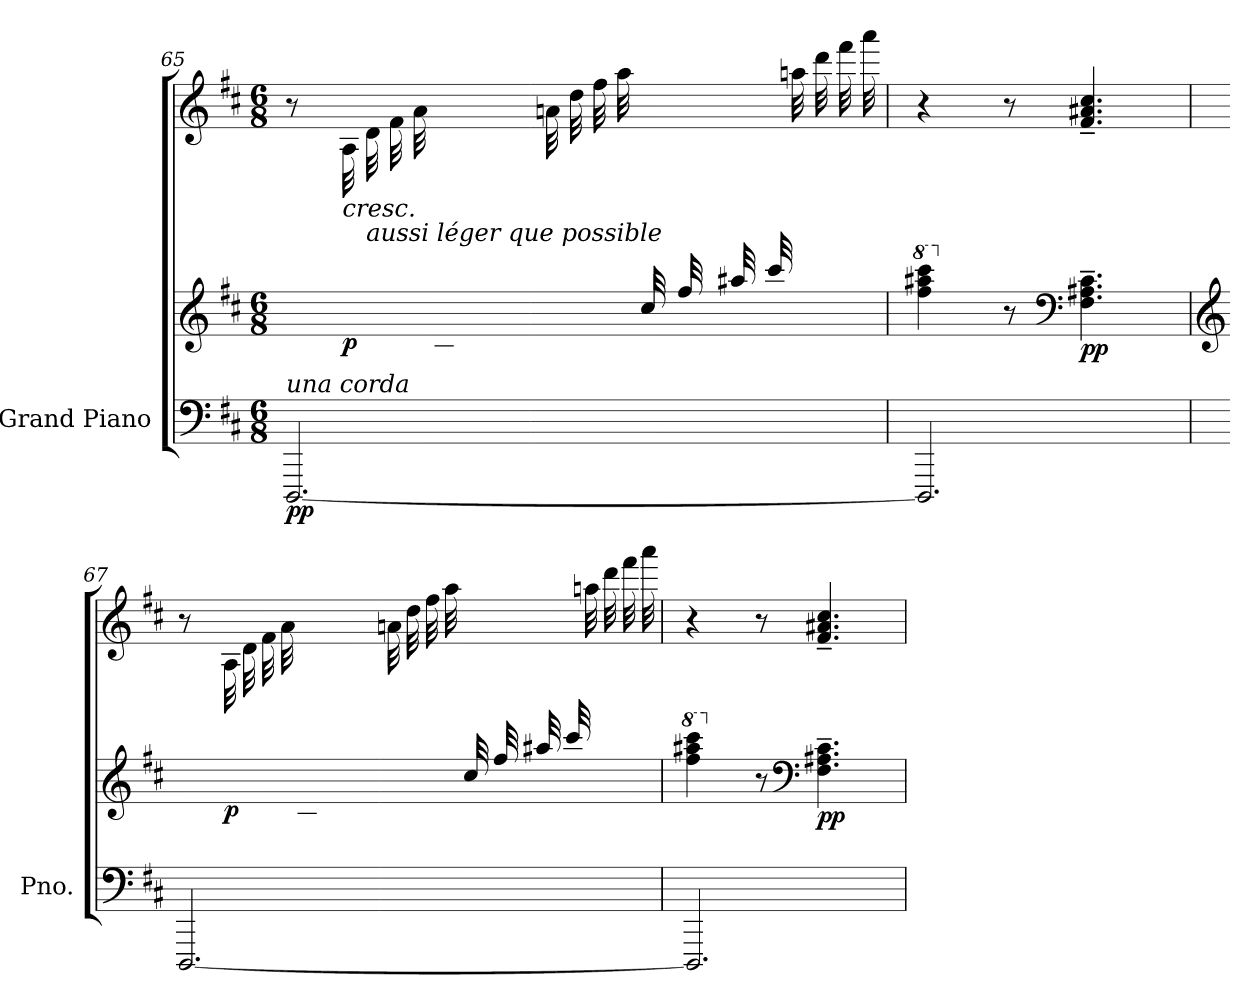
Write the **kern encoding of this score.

**kern	**kern	**kern	**dynam
*part1	*part1	*part1	*part1
*staff3	*staff2	*staff1	*staff1/2/3
*I"Grand Piano	*	*	*
*I'Pno.	*	*	*
!!LO:LB:g=z
*clefF4	*clefG2	*clefG2	*
*k[f#c#]	*k[f#c#]	*k[f#c#]	*
*M6/8	*M6/8	*M6/8	*
=65	=65	=65	=65
*	*	*^	*
!LO:TX:i:t=una corda	!	!	!	!
!	!	!	!	!LO:DY:b=3
[2.DDD/	8ryy	8r	8ryy	pp
!	!	!	!	!LO:HP:b
!	!	!	!	!LO:DY:n=1:b=2
.	32ryy	8ryy	(<32A\LLL	< p
!	!LO:TX:i:t=aussi léger que possible	!	!	!
.	16.ryy	.	32d\	.
.	.	.	32f#\	.
.	.	.	32a\	.
.	32c#/	2ryy	8ryy	.
.	32f#/	.	.	.
.	32a#X/	.	.	.
.	32cc#/JJJ	.	.	.
.	8ryy	.	32an\LLL	.
.	.	.	32dd\	.
.	.	.	32ff#\	.
.	.	.	32aa\	.
.	32cc#/	.	8ryy	.
.	32ff#/	.	.	.
.	32aa#X/	.	.	.
.	32ccc#/	.	.	.
.	8ryy	.	32aan\	.
.	.	.	32ddd\	.
.	.	.	32fff#\	.
.	.	.	32aaa\JJJ	.
*	*	*v	*v	*
=66	=66	=66	=66
*	*8va	*	*
2.DDD/]	4fff#\ 4aaa#X\ 4cccc#\)	4r	.
*	*X8va	*	*
.	8r	8r	.
*	*clefF4	*	*
!	!	!	!LO:DY:b=2
.	4.F#\~ 4.A#X\~ 4.c#\~	4.f#/~ 4.a#X/~ 4.cc#/~	pp
=67	=67	=67	=67
*	*clefG2	*	*
*	*	*^	*
[2.DDD/	8ryy	8r	8ryy	.
!	!	!	!	!LO:DY:b=2
.	8ryy	8ryy	(<32A\LLL	p
.	.	.	32d\	.
.	.	.	32f#\	.
.	.	.	32a\	.
.	32c#/	2ryy	8ryy	.
.	32f#/	.	.	.
.	32a#X/	.	.	.
.	32cc#/JJJ	.	.	.
.	8ryy	.	32an\LLL	.
.	.	.	32dd\	.
.	.	.	32ff#\	.
.	.	.	32aa\	.
.	32cc#/	.	8ryy	.
.	32ff#/	.	.	.
.	32aa#X/	.	.	.
.	32ccc#/	.	.	.
.	8ryy	.	32aan\	.
.	.	.	32ddd\	.
.	.	.	32fff#\	.
.	.	.	32aaa\JJJ	.
*	*	*v	*v	*
.	.	.	[
!!LO:LB:g=z
=68	=68	=68	=68
*	*8va	*	*
2.DDD/]	4fff#\ 4aaa#X\ 4cccc#\)	4r	.
*	*X8va	*	*
.	8r	8r	.
*	*clefF4	*	*
!	!	!	!LO:DY:b=2
.	4.F#\~ 4.A#X\~ 4.c#\~	4.f#/~ 4.a#X/~ 4.cc#/~	pp
=	=	=	=
*-	*-	*-	*-
